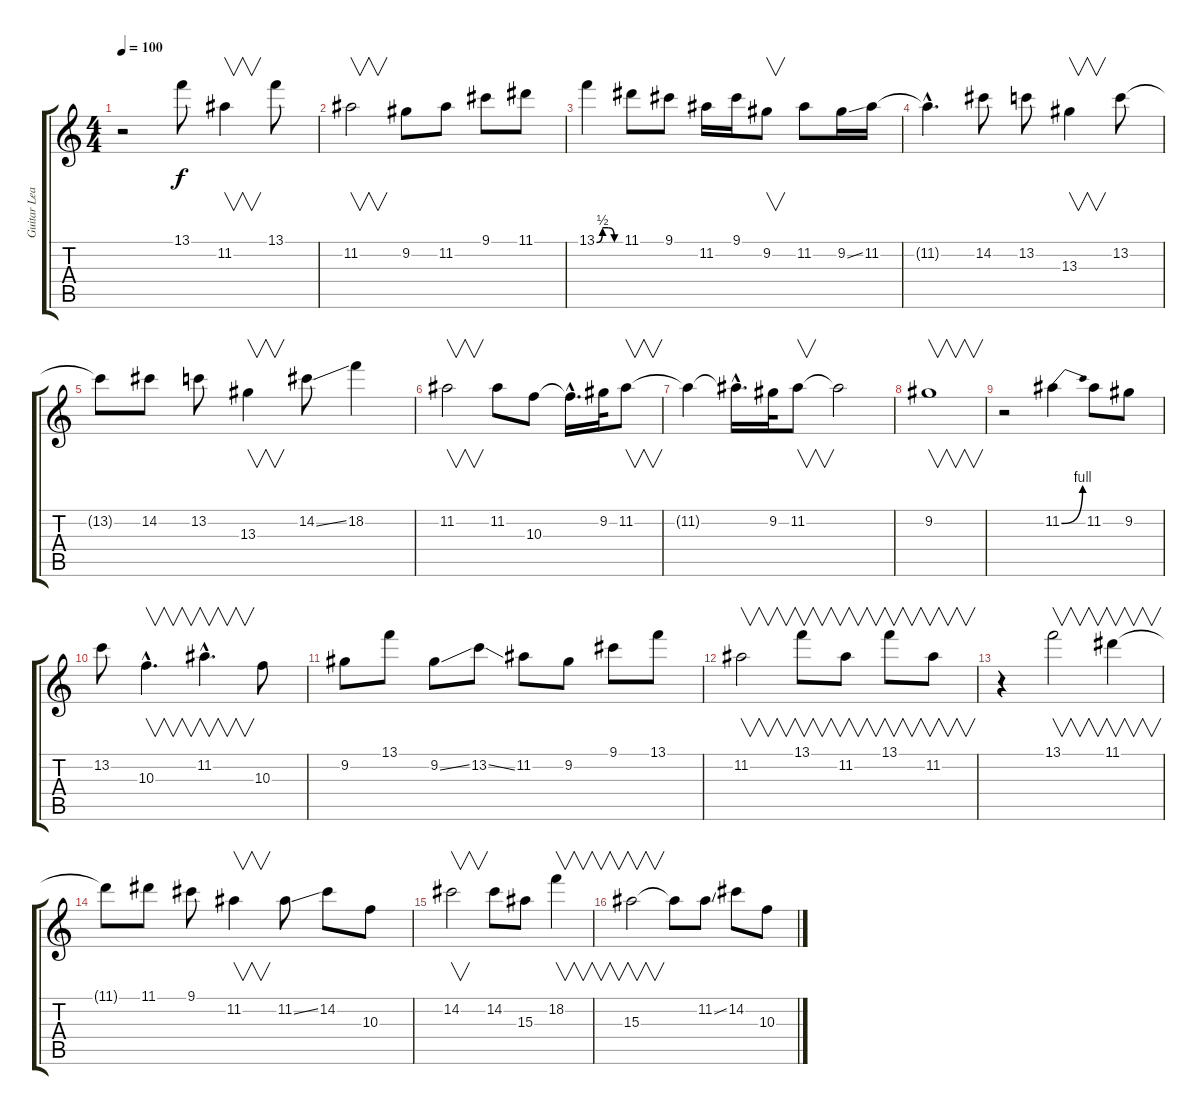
\track ("Guitar Lead" "Guitar Lea") {instrument distortionguitar}
\staff {score tabs}
\tuning (E4 B3 G3 D3 A2 E2) {hide}
\ts (4 4)
\tempo 100
\clef g2
\ks c
r.2{dy f} 13.1.8 11.2.4{v} 13.1.8 |
11.2.2{v} 9.2.8 11.2.8 9.1.8 11.1.8 |
13.1{be (custom 0 0 15 2 30 2 45 0 60 0)}.4 11.1.8 9.1.8 11.2.16 9.1.16 9.2.8{v} 11.2.8 9.2{ss}.16 11.2.16 |
11.2{hac t}.4{d} 14.2.8 13.2.8 13.3.4{v} 13.2.8 |
13.2{t}.8 14.2.8 13.2.8 13.3.4{v} 14.2{ss}.8 18.2.4 |
11.2.2{v} 11.2.8 10.3.8 10.3{hac t}.16{d} 9.2.32 11.2.8{v} |
11.2{t}.4 11.2{hac t}.16{d} 9.2.32 11.2.8{v} 11.2{t}.2 |
9.2.1{v} |
r.2 11.2{be (bend 0 0 60 4)}.4 11.2.8 9.2.8 |
13.2.8 10.3{hac}.4{v d} 11.2{hac}.4{v d} 10.3.8 |
9.2.8 13.1.8 9.2{ss}.8 13.2{ss}.8 11.2.8 9.2.8 9.1.8 13.1.8 |
11.2.2{v} 13.1.8{v} 11.2.8{v} 13.1.8{v} 11.2.8{v} |
r.4 13.1.2{v} 11.1.4{v} |
11.1{t}.8 11.1.8 9.1.8 11.2.4{v} 11.2{ss}.8 14.2.8 10.3.8 |
14.2.2{v} 14.2.8 15.3.8 18.2.4{v} |
15.3.2{v} 15.3{t}.8 11.2{ss}.8 14.2.8 10.3.8
